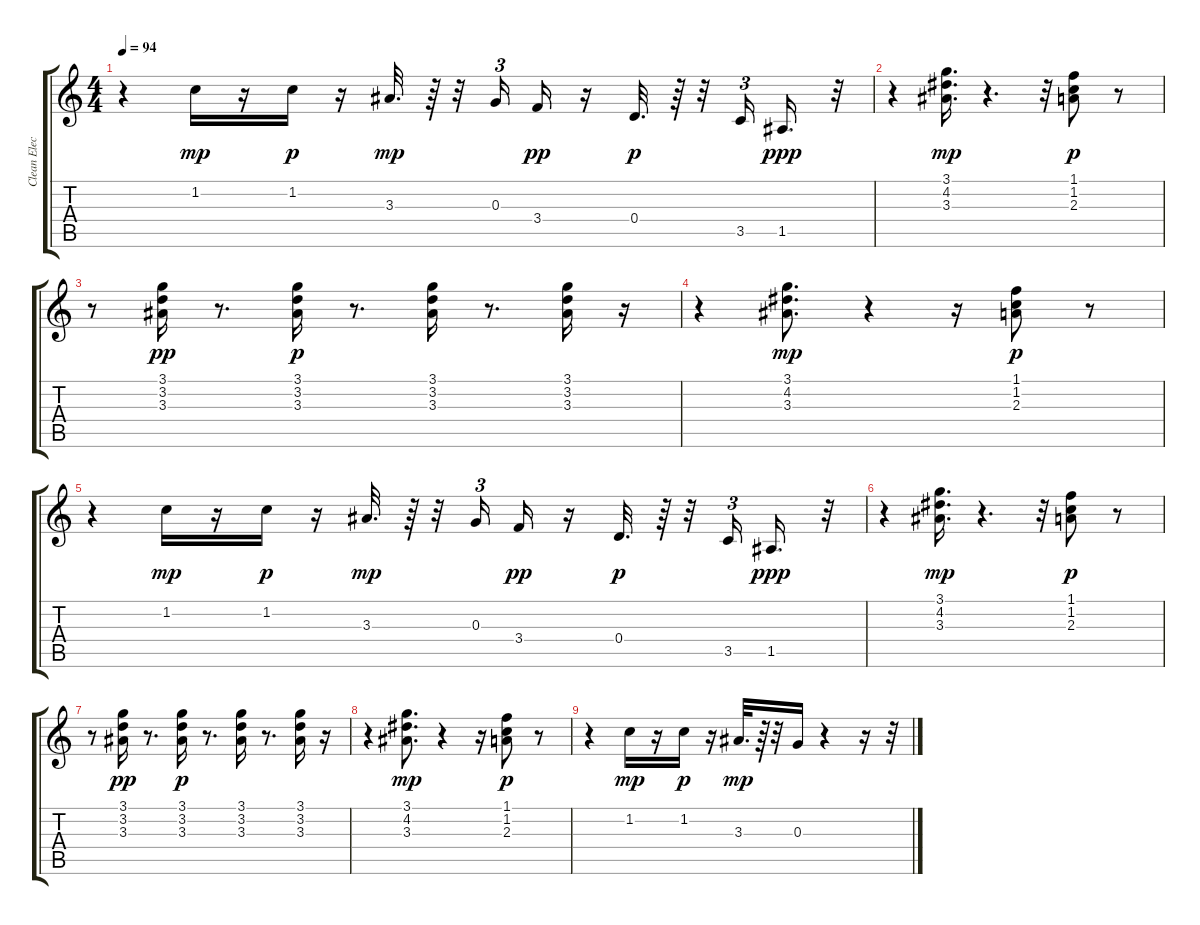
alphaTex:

\track ("Clean Electric" "Clean Elec") {instrument electricguitarclean}
\staff {score tabs}
\tuning (E4 B3 G3 D3 A2 E2) {hide}
\ts (4 4)
\tempo 94
\clef g2
\ks c
r.4{dy p} 1.2.16{dy mp} r.16 1.2.16{dy p} r.16 3.3.32{d dy mp} r.64 r.32 0.3.16{tu (3 2)} 3.4.16{dy pp} r.16 0.4.32{d dy p} r.64 r.32 3.5.16{tu (3 2)} 1.5.16{d dy ppp} r.32 |
r.4 (3.1 4.2 3.3).16{d dy mp} r.4{d} r.32 (1.1 1.2 2.3).8{dy p} r.8 |
r.8 (3.1 3.2 3.3).16{dy pp} r.8{d} (3.1 3.2 3.3).16{dy p} r.8{d} (3.1 3.2 3.3).16 r.8{d} (3.1 3.2 3.3).16 r.16 |
r.4 (3.1 4.2 3.3).8{d dy mp} r.4 r.16 (1.1 1.2 2.3).8{dy p} r.8 |
r.4 1.2.16{dy mp} r.16 1.2.16{dy p} r.16 3.3.32{d dy mp} r.64 r.32 0.3.16{tu (3 2)} 3.4.16{dy pp} r.16 0.4.32{d dy p} r.64 r.32 3.5.16{tu (3 2)} 1.5.16{d dy ppp} r.32 |
r.4 (3.1 4.2 3.3).16{d dy mp} r.4{d} r.32 (1.1 1.2 2.3).8{dy p} r.8 |
r.8 (3.1 3.2 3.3).16{dy pp} r.8{d} (3.1 3.2 3.3).16{dy p} r.8{d} (3.1 3.2 3.3).16 r.8{d} (3.1 3.2 3.3).16 r.16 |
r.4 (3.1 4.2 3.3).8{d dy mp} r.4 r.16 (1.1 1.2 2.3).8{dy p} r.8 |
r.4 1.2.16{dy mp} r.16 1.2.16{dy p} r.16 3.3.32{d dy mp} r.64 r.32 0.3.16 r.4 r.16 r.32
